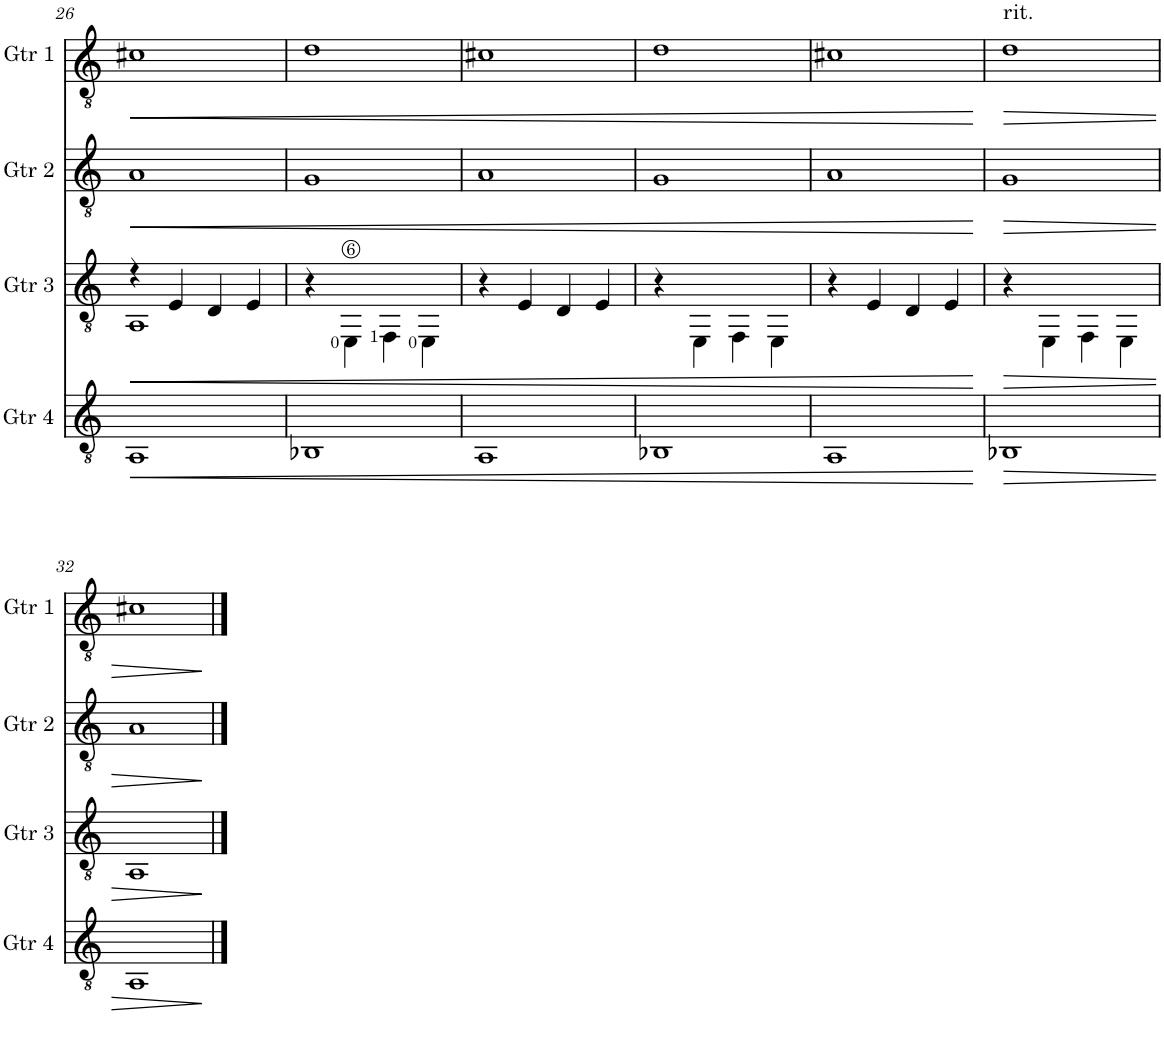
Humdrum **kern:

**kern	**dynam	**kern	**dynam	**kern	**dynam	**kern	**dynam
*part4	*part4	*part3	*part3	*part2	*part2	*part1	*part1
*staff4	*staff4	*staff3	*staff3	*staff2	*staff2	*staff1	*staff1
*I"Guitar 4	*	*I"Guitar 3	*	*I"Guitar 2	*	*I"Guitar 1	*
*I'Gtr 4	*	*I'Gtr 3	*	*I'Gtr 2	*	*I'Gtr 1	*
!!LO:PB:g=z
*clefGv2	*	*clefGv2	*	*clefGv2	*	*clefGv2	*
*k[]	*	*k[]	*	*k[]	*	*k[]	*
*M4/4	*	*M4/4	*	*M4/4	*	*M4/4	*
=26	=26	=26	=26	=26	=26	=26	=26
!	!LO:HP:b	!	!LO:HP:b	!	!LO:HP:b	!	!LO:HP:b
*	*	*^	*	*	*	*	*
1AA	<	4r	1AA	<	1A	<	1c#X	<
.	.	4E/	.	.	.	.	.	.
.	.	4D/	.	.	.	.	.	.
.	.	4E/	.	.	.	.	.	.
*	*	*v	*v	*	*	*	*	*
=27	=27	=27	=27	=27	=27	=27	=27
1BB-X	.	4r	.	1G	.	1d	.
.	.	4EE\	.	.	.	.	.
.	.	4FF\	.	.	.	.	.
.	.	4EE\	.	.	.	.	.
=28	=28	=28	=28	=28	=28	=28	=28
1AA	.	4r	.	1A	.	1c#X	.
.	.	4E/	.	.	.	.	.
.	.	4D/	.	.	.	.	.
.	.	4E/	.	.	.	.	.
=29	=29	=29	=29	=29	=29	=29	=29
1BB-X	.	4r	.	1G	.	1d	.
.	.	4EE\	.	.	.	.	.
.	.	4FF\	.	.	.	.	.
.	.	4EE\	.	.	.	.	.
=30	=30	=30	=30	=30	=30	=30	=30
1AA	.	4r	.	1A	.	1c#X	.
.	.	4E/	.	.	.	.	.
.	.	4D/	.	.	.	.	.
.	.	4E/	.	.	.	.	.
.	[	.	[	.	[	.	[
=31	=31	=31	=31	=31	=31	=31	=31
!	!	!	!	!	!	!LO:TX:a:t=rit.	!
!	!LO:HP:b	!	!LO:HP:b	!	!LO:HP:b	!	!LO:HP:b
1BB-X	>	4r	>	1G	>	1d	>
.	.	4EE\	.	.	.	.	.
.	.	4FF\	.	.	.	.	.
.	.	4EE\	.	.	.	.	.
!!LO:LB:g=z
=32	=32	=32	=32	=32	=32	=32	=32
1AA	.	1AA	.	1A	.	1c#X	.
.	]	.	]	.	]	.	]
==	==	==	==	==	==	==	==
*-	*-	*-	*-	*-	*-	*-	*-
